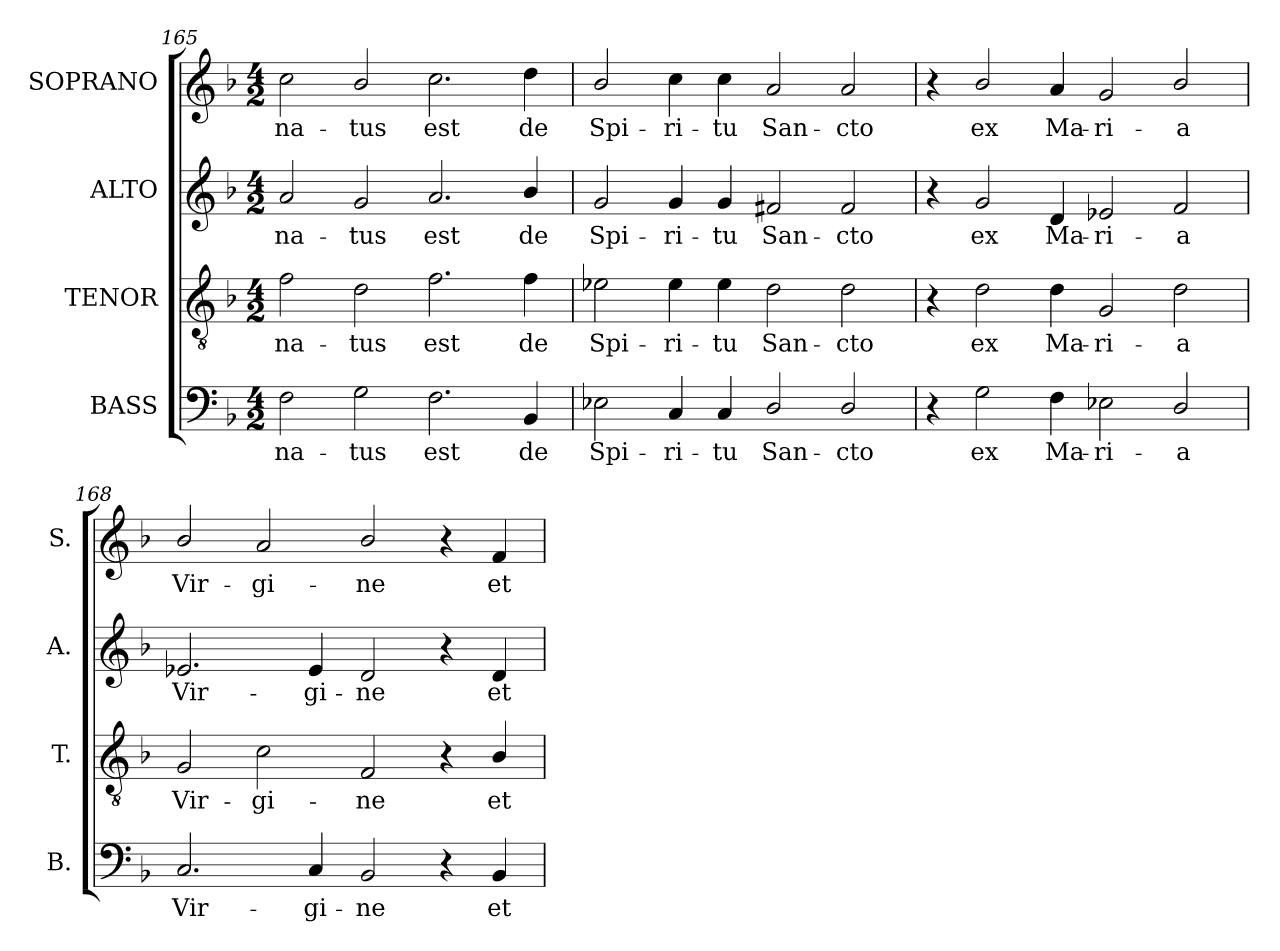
**kern	**text	**kern	**text	**kern	**text	**kern	**text
*part4	*part4	*part3	*part3	*part2	*part2	*part1	*part1
*staff4	*staff4	*staff3	*staff3	*staff2	*staff2	*staff1	*staff1
*I"BASS	*	*I"TENOR	*	*I"ALTO	*	*I"SOPRANO	*
*I'B.	*	*I'T.	*	*I'A.	*	*I'S.	*
*clefF4	*	*clefGv2	*	*clefG2	*	*clefG2	*
*	*	*ITrd7c12	*	*	*	*	*
*k[b-]	*	*k[b-]	*	*k[b-]	*	*k[b-]	*
*F:	*	*F:	*	*F:	*	*F:	*
*M4/2	*	*M4/2	*	*M4/2	*	*M4/2	*
=165	=165	=165	=165	=165	=165	=165	=165
!	!LO:LY:b:color=#000000	!	!	!	!	!	!
!	!	!	!LO:LY:b:color=#000000	!	!	!	!
!	!	!	!	!	!LO:LY:b:color=#000000	!	!
!	!	!	!	!	!	!	!LO:LY:b:color=#000000
2Fi\	-na-	2Fi\	-na-	2ai/	-na-	2cci\	-na-
!	!LO:LY:b:color=#000000	!	!	!	!	!	!
!	!	!	!LO:LY:b:color=#000000	!	!	!	!
!	!	!	!	!	!LO:LY:b:color=#000000	!	!
!	!	!	!	!	!	!	!LO:LY:b:color=#000000
2Gi\	-tus	2Di\	-tus	2gi/	-tus	2b-i/	-tus
!	!LO:LY:b:color=#000000	!	!	!	!	!	!
!	!	!	!LO:LY:b:color=#000000	!	!	!	!
!	!	!	!	!	!LO:LY:b:color=#000000	!	!
!	!	!	!	!	!	!	!LO:LY:b:color=#000000
2.Fi\	est	2.Fi\	est	2.ai/	est	2.cci\	est
!	!LO:LY:b:color=#000000	!	!	!	!	!	!
!	!	!	!LO:LY:b:color=#000000	!	!	!	!
!	!	!	!	!	!LO:LY:b:color=#000000	!	!
!	!	!	!	!	!	!	!LO:LY:b:color=#000000
4BB-i/	de	4Fi\	de	4b-i/	de	4ddi\	de
=166	=166	=166	=166	=166	=166	=166	=166
!	!LO:LY:b:color=#000000	!	!	!	!	!	!
!	!	!	!LO:LY:b:color=#000000	!	!	!	!
!	!	!	!	!	!LO:LY:b:color=#000000	!	!
!	!	!	!	!	!	!	!LO:LY:b:color=#000000
2E-Xi\	Spi-	2E-Xi\	Spi-	2gi/	Spi-	2b-i/	Spi-
!	!LO:LY:b:color=#000000	!	!	!	!	!	!
!	!	!	!LO:LY:b:color=#000000	!	!	!	!
!	!	!	!	!	!LO:LY:b:color=#000000	!	!
!	!	!	!	!	!	!	!LO:LY:b:color=#000000
4Ci/	-ri-	4E-i\	-ri-	4gi/	-ri-	4cci\	-ri-
!	!LO:LY:b:color=#000000	!	!	!	!	!	!
!	!	!	!LO:LY:b:color=#000000	!	!	!	!
!	!	!	!	!	!LO:LY:b:color=#000000	!	!
!	!	!	!	!	!	!	!LO:LY:b:color=#000000
4Ci/	-tu	4E-i\	-tu	4gi/	-tu	4cci\	-tu
!	!LO:LY:b:color=#000000	!	!	!	!	!	!
!	!	!	!LO:LY:b:color=#000000	!	!	!	!
!	!	!	!	!	!LO:LY:b:color=#000000	!	!
!	!	!	!	!	!	!	!LO:LY:b:color=#000000
2Di/	San-	2Di\	San-	2f#Xi/	San-	2ai/	San-
!	!LO:LY:b:color=#000000	!	!	!	!	!	!
!	!	!	!LO:LY:b:color=#000000	!	!	!	!
!	!	!	!	!	!LO:LY:b:color=#000000	!	!
!	!	!	!	!	!	!	!LO:LY:b:color=#000000
2Di/	-cto	2Di\	-cto	2f#i/	-cto	2ai/	-cto
=167	=167	=167	=167	=167	=167	=167	=167
4r	.	4r	.	4r	.	4r	.
!	!LO:LY:b:color=#000000	!	!	!	!	!	!
!	!	!	!LO:LY:b:color=#000000	!	!	!	!
!	!	!	!	!	!LO:LY:b:color=#000000	!	!
!	!	!	!	!	!	!	!LO:LY:b:color=#000000
2Gi\	ex	2Di\	ex	2gi/	ex	2b-i/	ex
!	!LO:LY:b:color=#000000	!	!	!	!	!	!
!	!	!	!LO:LY:b:color=#000000	!	!	!	!
!	!	!	!	!	!LO:LY:b:color=#000000	!	!
!	!	!	!	!	!	!	!LO:LY:b:color=#000000
4Fi\	Ma-	4Di\	Ma-	4di/	Ma-	4ai/	Ma-
!	!LO:LY:b:color=#000000	!	!	!	!	!	!
!	!	!	!LO:LY:b:color=#000000	!	!	!	!
!	!	!	!	!	!LO:LY:b:color=#000000	!	!
!	!	!	!	!	!	!	!LO:LY:b:color=#000000
2E-Xi\	-ri-	2GGi/	-ri-	2e-Xi/	-ri-	2gi/	-ri-
!	!LO:LY:b:color=#000000	!	!	!	!	!	!
!	!	!	!LO:LY:b:color=#000000	!	!	!	!
!	!	!	!	!	!LO:LY:b:color=#000000	!	!
!	!	!	!	!	!	!	!LO:LY:b:color=#000000
2Di/	-a	2Di\	-a	2fi/	-a	2b-i/	-a
!!LO:PB:g=z
=168	=168	=168	=168	=168	=168	=168	=168
!	!LO:LY:b:color=#000000	!	!	!	!	!	!
!	!	!	!LO:LY:b:color=#000000	!	!	!	!
!	!	!	!	!	!LO:LY:b:color=#000000	!	!
!	!	!	!	!	!	!	!LO:LY:b:color=#000000
2.Ci/	Vir-	2GGi/	Vir-	2.e-Xi/	Vir-	2b-i/	Vir-
!	!	!	!LO:LY:b:color=#000000	!	!	!	!
!	!	!	!	!	!	!	!LO:LY:b:color=#000000
.	.	2Ci\	-gi-	.	.	2ai/	-gi-
!	!LO:LY:b:color=#000000	!	!	!	!	!	!
!	!	!	!	!	!LO:LY:b:color=#000000	!	!
4Ci/	-gi-	.	.	4e-i/	-gi-	.	.
!	!LO:LY:b:color=#000000	!	!	!	!	!	!
!	!	!	!LO:LY:b:color=#000000	!	!	!	!
!	!	!	!	!	!LO:LY:b:color=#000000	!	!
!	!	!	!	!	!	!	!LO:LY:b:color=#000000
2BB-i/	-ne	2FFi/	-ne	2di/	-ne	2b-i/	-ne
4r	.	4r	.	4r	.	4r	.
!	!LO:LY:b:color=#000000	!	!	!	!	!	!
!	!	!	!LO:LY:b:color=#000000	!	!	!	!
!	!	!	!	!	!LO:LY:b:color=#000000	!	!
!	!	!	!	!	!	!	!LO:LY:b:color=#000000
4BB-i/	et	4BB-i/	et	4di/	et	4fi/	et
=	=	=	=	=	=	=	=
*-	*-	*-	*-	*-	*-	*-	*-
